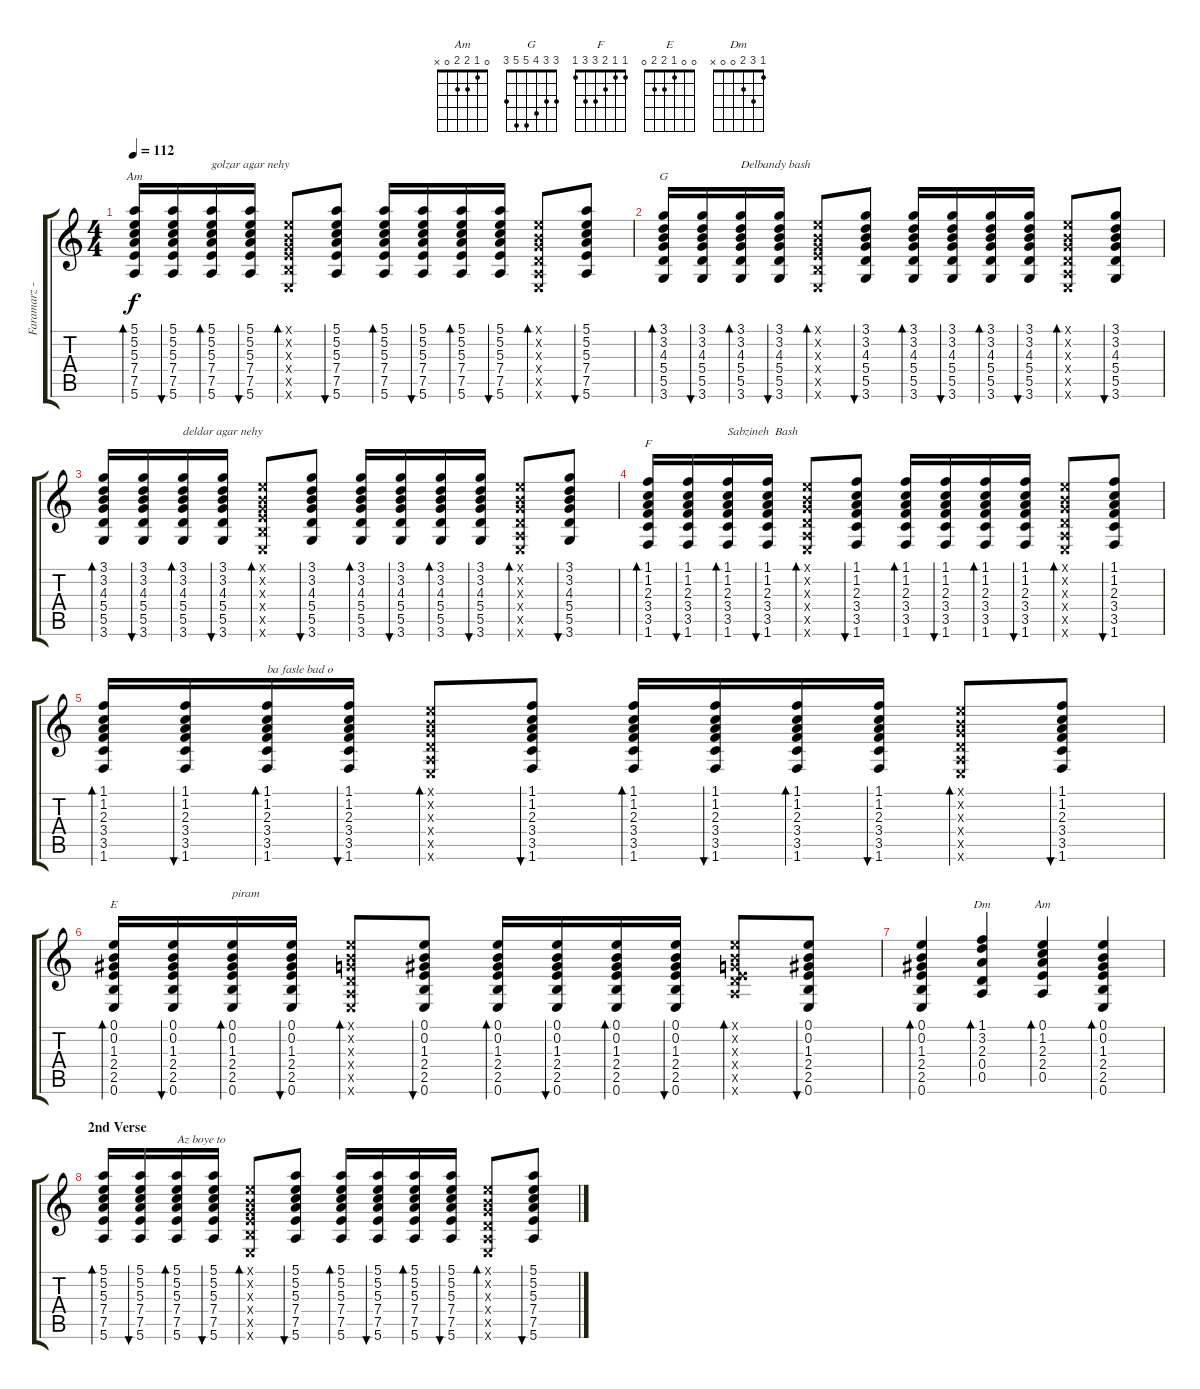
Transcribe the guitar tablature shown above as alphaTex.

\track ("Faramarz - Guitar Rythm" "Faramarz -") {instrument acousticguitarnylon}
\staff {score tabs}
\tuning (E4 B3 G3 D3 A2 E2) {hide}
\chord ("Am" 5 5 5 7 7 5) {firstfret 5}
\chord ("G" 3 3 4 5 5 3)
\chord ("F" 1 1 2 3 3 1)
\chord ("E" 0 0 1 2 2 0)
\chord ("Dm" 1 3 2 0 0 x)
\chord ("Am" 0 1 2 2 0 x)
\ts (4 4)
\tempo 112
\clef g2
\ks c
(5.1 5.2 5.3 7.4 7.5 5.6).16{bd 30 ch "Am" dy f} (5.1 5.2 5.3 7.4 7.5 5.6).16{bu 30} (5.1 5.2 5.3 7.4 7.5 5.6).16{bd 30 txt "golzar agar nehy"} (5.1 5.2 5.3 7.4 7.5 5.6).16{bu 30} (0.1{x} 0.2{x} 0.3{x} 2.4{x} 2.5{x} 0.6{x}).8{bd 30} (5.1 5.2 5.3 7.4 7.5 5.6).8{bu 30} (5.1 5.2 5.3 7.4 7.5 5.6).16{bd 30} (5.1 5.2 5.3 7.4 7.5 5.6).16{bu 30} (5.1 5.2 5.3 7.4 7.5 5.6).16{bd 30} (5.1 5.2 5.3 7.4 7.5 5.6).16{bu 30} (0.1{x} 0.2{x} 0.3{x} 0.4{x} 0.5{x} 0.6{x}).8{bd 30} (5.1 5.2 5.3 7.4 7.5 5.6).8{bu 30} |
(3.1 3.2 4.3 5.4 5.5 3.6).16{bd 30 ch "G"} (3.1 3.2 4.3 5.4 5.5 3.6).16{bu 30} (3.1 3.2 4.3 5.4 5.5 3.6).16{bd 30 txt "Delbandy bash"} (3.1 3.2 4.3 5.4 5.5 3.6).16{bu 30} (0.1{x} 0.2{x} 0.3{x} 2.4{x} 2.5{x} 0.6{x}).8{bd 30} (3.1 3.2 4.3 5.4 5.5 3.6).8{bu 30} (3.1 3.2 4.3 5.4 5.5 3.6).16{bd 30} (3.1 3.2 4.3 5.4 5.5 3.6).16{bu 30} (3.1 3.2 4.3 5.4 5.5 3.6).16{bd 30} (3.1 3.2 4.3 5.4 5.5 3.6).16{bu 30} (0.1{x} 0.2{x} 0.3{x} 0.4{x} 0.5{x} 0.6{x}).8{bd 30} (3.1 3.2 4.3 5.4 5.5 3.6).8{bu 30} |
(3.1 3.2 4.3 5.4 5.5 3.6).16{bd 30} (3.1 3.2 4.3 5.4 5.5 3.6).16{bu 30} (3.1 3.2 4.3 5.4 5.5 3.6).16{bd 30 txt "deldar agar nehy"} (3.1 3.2 4.3 5.4 5.5 3.6).16{bu 30} (0.1{x} 0.2{x} 0.3{x} 2.4{x} 2.5{x} 0.6{x}).8{bd 30} (3.1 3.2 4.3 5.4 5.5 3.6).8{bu 30} (3.1 3.2 4.3 5.4 5.5 3.6).16{bd 30} (3.1 3.2 4.3 5.4 5.5 3.6).16{bu 30} (3.1 3.2 4.3 5.4 5.5 3.6).16{bd 30} (3.1 3.2 4.3 5.4 5.5 3.6).16{bu 30} (0.1{x} 0.2{x} 0.3{x} 0.4{x} 0.5{x} 0.6{x}).8{bd 30} (3.1 3.2 4.3 5.4 5.5 3.6).8{bu 30} |
(1.1 1.2 2.3 3.4 3.5 1.6).16{bd 30 ch "F"} (1.1 1.2 2.3 3.4 3.5 1.6).16{bu 30} (1.1 1.2 2.3 3.4 3.5 1.6).16{bd 30 txt "Sabzineh  Bash"} (1.1 1.2 2.3 3.4 3.5 1.6).16{bu 30} (0.1{x} 0.2{x} 0.3{x} 0.4{x} 0.5{x} 0.6{x}).8{bd 30} (1.1 1.2 2.3 3.4 3.5 1.6).8{bu 30} (1.1 1.2 2.3 3.4 3.5 1.6).16{bd 30} (1.1 1.2 2.3 3.4 3.5 1.6).16{bu 30} (1.1 1.2 2.3 3.4 3.5 1.6).16{bd 30} (1.1 1.2 2.3 3.4 3.5 1.6).16{bu 30} (0.1{x} 0.2{x} 0.3{x} 0.4{x} 0.5{x} 0.6{x}).8{bd 30} (1.1 1.2 2.3 3.4 3.5 1.6).8{bu 30} |
(1.1 1.2 2.3 3.4 3.5 1.6).16{bd 30} (1.1 1.2 2.3 3.4 3.5 1.6).16{bu 30} (1.1 1.2 2.3 3.4 3.5 1.6).16{bd 30 txt "ba fasle bad o"} (1.1 1.2 2.3 3.4 3.5 1.6).16{bu 30} (0.1{x} 0.2{x} 0.3{x} 0.4{x} 0.5{x} 0.6{x}).8{bd 30} (1.1 1.2 2.3 3.4 3.5 1.6).8{bu 30} (1.1 1.2 2.3 3.4 3.5 1.6).16{bd 30} (1.1 1.2 2.3 3.4 3.5 1.6).16{bu 30} (1.1 1.2 2.3 3.4 3.5 1.6).16{bd 30} (1.1 1.2 2.3 3.4 3.5 1.6).16{bu 30} (0.1{x} 0.2{x} 0.3{x} 0.4{x} 0.5{x} 0.6{x}).8{bd 30} (1.1 1.2 2.3 3.4 3.5 1.6).8{bu 30} |
(0.1 0.2 1.3 2.4 2.5 0.6).16{bd 30 ch "E"} (0.1 0.2 1.3 2.4 2.5 0.6).16{bu 30} (0.1 0.2 1.3 2.4 2.5 0.6).16{bd 30 txt "piram"} (0.1 0.2 1.3 2.4 2.5 0.6).16{bu 30} (0.1{x} 0.2{x} 0.3{x} 0.4{x} 0.5{x} 0.6{x}).8{bd 30} (0.1 0.2 1.3 2.4 2.5 0.6).8{bu 30} (0.1 0.2 1.3 2.4 2.5 0.6).16{bd 30} (0.1 0.2 1.3 2.4 2.5 0.6).16{bu 30} (0.1 0.2 1.3 2.4 2.5 0.6).16{bd 30} (0.1 0.2 1.3 2.4 2.5 0.6).16{bu 30} (0.1{x} 0.2{x} 0.3{x} 0.4{x} 0.5{x} 12.6{x}).8{bd 30} (0.1 0.2 1.3 2.4 2.5 0.6).8{bu 30} |
(0.1 0.2 1.3 2.4 2.5 0.6).4{bd 120} (1.1 3.2 2.3 0.4 0.5).4{bd 120 ch "Dm"} (0.1 1.2 2.3 2.4 0.5).4{bd 120 ch "Am"} (0.1 0.2 1.3 2.4 2.5 0.6).4{bd 120} |
\section ("" "2nd Verse")
(5.1 5.2 5.3 7.4 7.5 5.6).16{bd 30} (5.1 5.2 5.3 7.4 7.5 5.6).16{bu 30} (5.1 5.2 5.3 7.4 7.5 5.6).16{bd 30 txt "Az boye to"} (5.1 5.2 5.3 7.4 7.5 5.6).16{bu 30} (0.1{x} 0.2{x} 0.3{x} 2.4{x} 2.5{x} 0.6{x}).8{bd 30} (5.1 5.2 5.3 7.4 7.5 5.6).8{bu 30} (5.1 5.2 5.3 7.4 7.5 5.6).16{bd 30} (5.1 5.2 5.3 7.4 7.5 5.6).16{bu 30} (5.1 5.2 5.3 7.4 7.5 5.6).16{bd 30} (5.1 5.2 5.3 7.4 7.5 5.6).16{bu 30} (0.1{x} 0.2{x} 0.3{x} 0.4{x} 0.5{x} 0.6{x}).8{bd 30} (5.1 5.2 5.3 7.4 7.5 5.6).8{bu 30}
